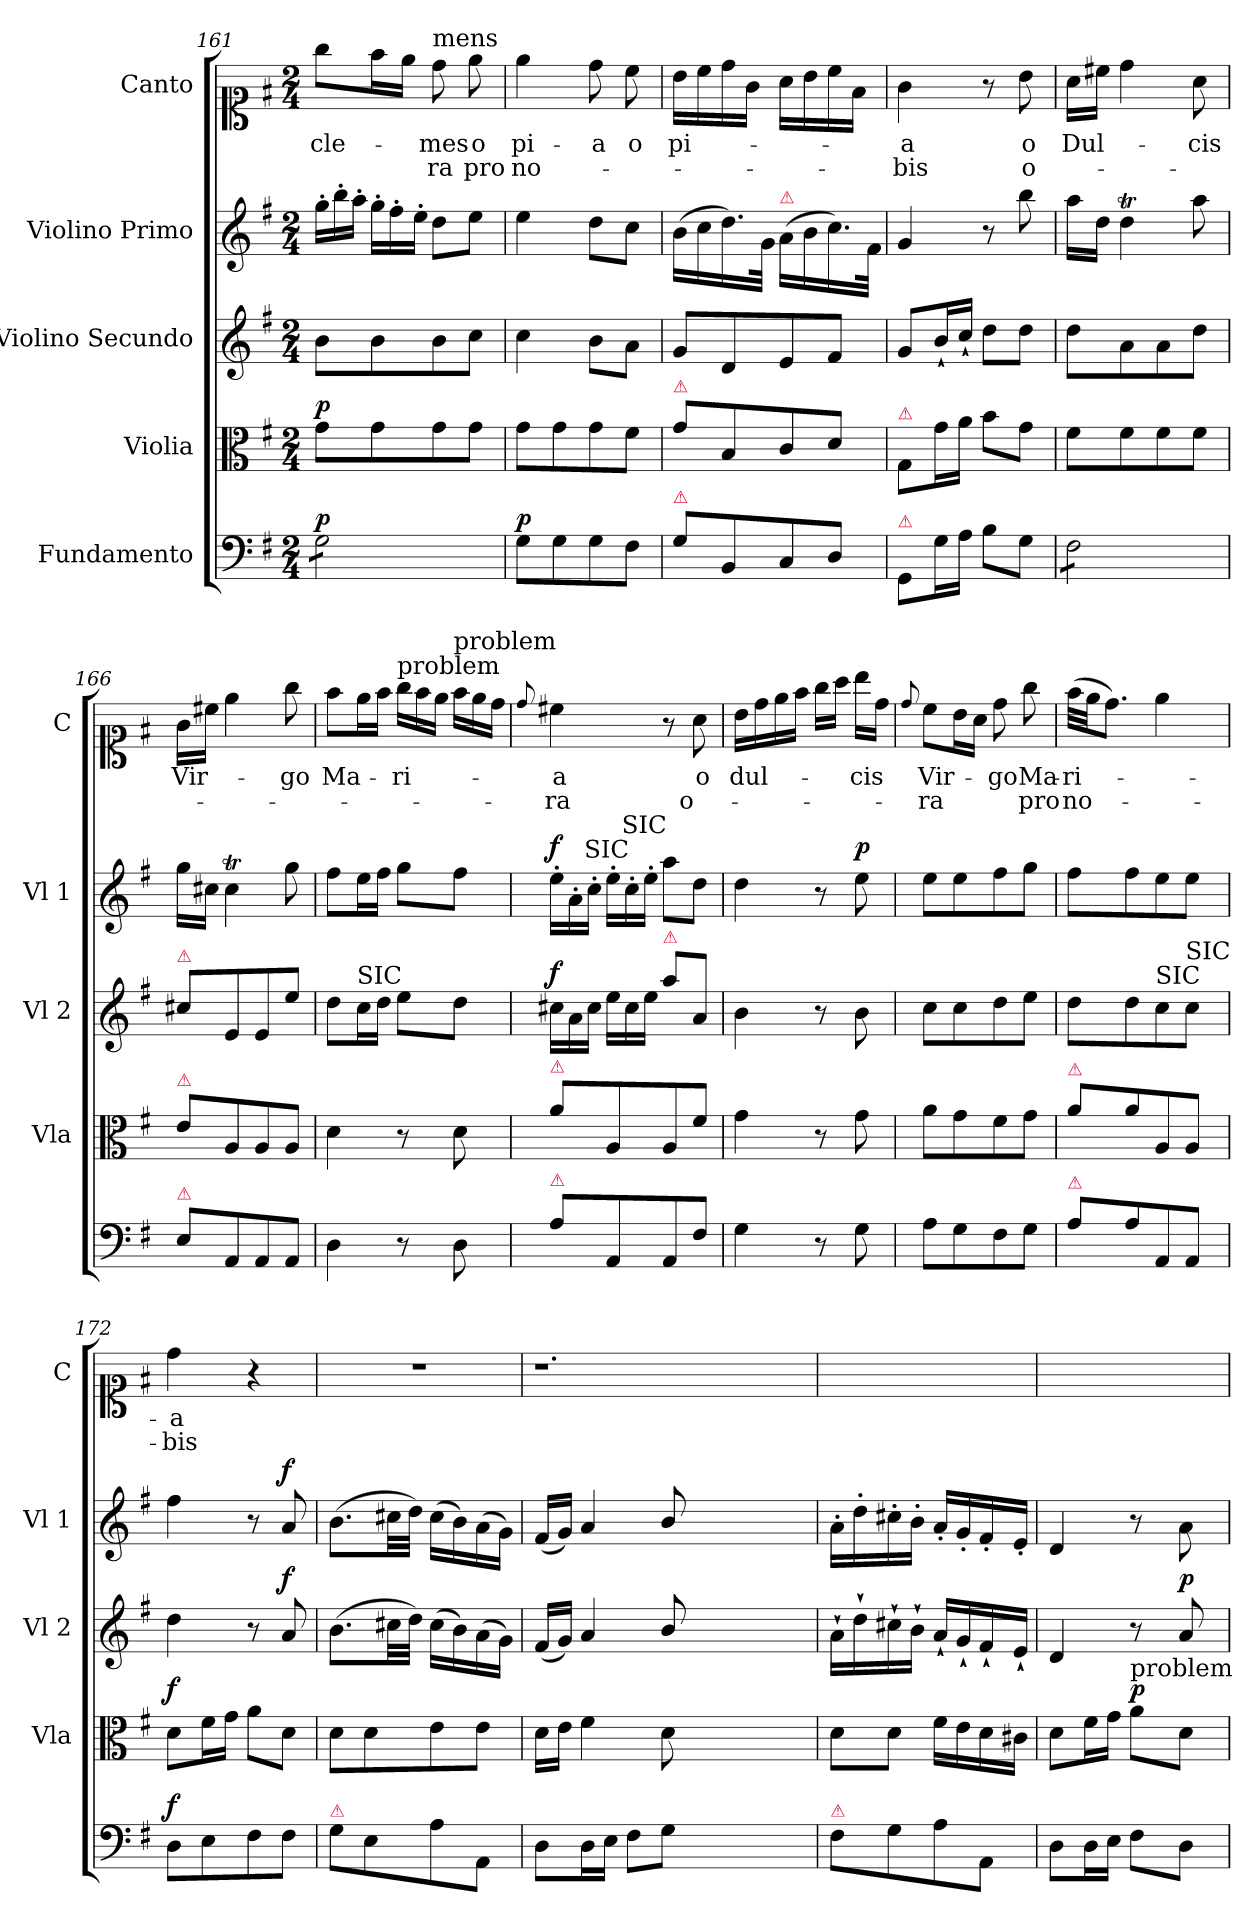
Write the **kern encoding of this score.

**kern	**dynam	**kern	**dynam	**kern	**dynam	**kern	**dynam	**kern	**text	**text
*part5	*part5	*part4	*part4	*part3	*part3	*part2	*part2	*part1	*part1	*part1
*staff5	*staff5	*staff4	*staff4	*staff3	*staff3	*staff2	*staff2	*staff1	*staff1	*staff1
*I"Fundamento	*	*I"Violia	*	*I"Violino Secundo	*	*I"Violino Primo	*	*I"Canto	*	*
*	*	*I'Vla	*	*I'Vl 2	*	*I'Vl 1	*	*I'C	*	*
*clefF4	*	*clefC3	*	*clefG2	*	*clefG2	*	*clefC1	*	*
*k[f#]	*	*k[f#]	*	*k[f#]	*	*k[f#]	*	*k[f#]	*	*
*M2/4	*	*M2/4	*	*M2/4	*	*M2/4	*	*M2/4	*	*
*	*	*	*	*	*	*Xtuplet	*	*	*	*
=161	=161	=161	=161	=161	=161	=161	=161	=161	=161	=161
!	!LO:DY:a	!	!LO:DY:a	!	!	!	!	!	!	!
*tremolo	*	*	*	*	*	*	*	*	*	*
8G\L	p	8g\L	p	8b\L	.	24gg'\LL	.	8gg\L	cle-	.
.	.	.	.	.	.	24bb'\	.	.	.	.
.	.	.	.	.	.	24aa'\JJ	.	.	.	.
8G\	.	8g\	.	8b\	.	24gg'\LL	.	16ff#\L	.	.
.	.	.	.	.	.	24ff#'\	.	.	.	.
.	.	.	.	.	.	.	.	16ee\JJ	.	.
.	.	.	.	.	.	24ee'\JJ	.	.	.	.
!	!	!	!	!	!	!	!	!LO:TX:a:t=mens	!	!
8G\	.	8g\	.	8b\	.	8dd\L	.	8dd\	-mes	-ra
8G\J	.	8g\J	.	8cc\J	.	8ee\J	.	8ee\	o	pro
*Xtremolo	*	*	*	*	*	*	*	*	*	*
=162	=162	=162	=162	=162	=162	=162	=162	=162	=162	=162
!	!LO:DY:a	!	!	!	!	!	!	!	!	!
8G\L	p	8g\L	.	4cc\	.	4ee\	.	4ee\	pi-	no-
8G\	.	8g\	.	.	.	.	.	.	.	.
8G\	.	8g\	.	8b\L	.	8dd\L	.	8dd\	-a	.
8F#\J	.	8f#\J	.	8a\J	.	8cc\J	.	8cc\	o	.
=163	=163	=163	=163	=163	=163	=163	=163	=163	=163	=163
!	!	!LO:TX:a:color=crimson:t=⚠	!	!	!	!	!	!	!	!
!LO:TX:a:color=crimson:t=⚠	!	!	!	!	!	!	!	!	!	!
8G\L	.	8g\L	.	8g/L	.	(16b\LL	.	16b\LL	pi-	.
.	.	.	.	.	.	16cc\	.	16cc\	.	.
8BB/	.	8B/	.	8d/	.	16.dd\)	.	16dd\	.	.
.	.	.	.	.	.	.	.	16g\JJ	.	.
.	.	.	.	.	.	32g\JJk	.	.	.	.
!	!	!	!	!	!	!LO:TX:a:color=crimson:t=⚠	!	!	!	!
8C/	.	8c/	.	8e/	.	(16a\LL	.	16a\LL	.	.
.	.	.	.	.	.	16b\	.	16b\	.	.
8D/J	.	8d/J	.	8f#/J	.	16.cc\)	.	16cc\	.	.
.	.	.	.	.	.	.	.	16f#\JJ	.	.
.	.	.	.	.	.	32f#/JJk	.	.	.	.
=164	=164	=164	=164	=164	=164	=164	=164	=164	=164	=164
!	!	!LO:TX:a:color=crimson:t=⚠	!	!	!	!	!	!	!	!
!LO:TX:a:color=crimson:t=⚠	!	!	!	!	!	!	!	!	!	!
8GG/L	.	8G/L	.	8g/L	.	4g/	.	4g\	-a	-bis
16G\L	.	16g\L	.	16b`/L	.	.	.	.	.	.
16A\JJ	.	16a\JJ	.	16cc`/JJ	.	.	.	.	.	.
8B\L	.	8b\L	.	8dd\L	.	8r	.	8r	.	.
8G\J	.	8g\J	.	8dd\J	.	8bb\	.	8b\	o	o-
=165	=165	=165	=165	=165	=165	=165	=165	=165	=165	=165
*tremolo	*	*	*	*	*	*	*	*	*	*
8F#\L	.	8f#\L	.	8dd\L	.	16aa\LL	.	16a\LL	Dul-	.
.	.	.	.	.	.	16dd\JJ	.	16cc#X\JJ	.	.
8F#\	.	8f#\	.	8a\	.	4ddT\	.	4dd\	.	.
8F#\	.	8f#\	.	8a\	.	.	.	.	.	.
8F#\J	.	8f#\J	.	8dd\J	.	8aa\	.	8a\	-cis	.
*Xtremolo	*	*	*	*	*	*	*	*	*	*
=166	=166	=166	=166	=166	=166	=166	=166	=166	=166	=166
!	!	!	!	!LO:TX:a:color=crimson:t=⚠	!	!	!	!	!	!
!	!	!LO:TX:a:color=crimson:t=⚠	!	!	!	!	!	!	!	!
!LO:TX:a:color=crimson:t=⚠	!	!	!	!	!	!	!	!	!	!
8E\L	.	8e\L	.	8cc#X\L	.	16gg\LL	.	16g\LL	Vir-	.
.	.	.	.	.	.	16cc#X\JJ	.	16cc#X\JJ	.	.
8AA/	.	8A/	.	8e/	.	4cc#t\	.	4ee\	.	.
8AA/	.	8A/	.	8e/	.	.	.	.	.	.
8AA/J	.	8A/J	.	8ee\J	.	8gg\	.	8gg\	-go	.
=167	=167	=167	=167	=167	=167	=167	=167	=167	=167	=167
4D\	.	4d\	.	8dd\L	.	8ff#\L	.	8ff#\L	Ma-	.
!	!	!	!	!LO:TX:a:t=SIC	!	!	!	!	!	!
.	.	.	.	16cc\L	.	16ee\L	.	16ee\L	.	.
.	.	.	.	16dd\JJ	.	16ff#\JJ	.	16ff#\JJ	.	.
*	*	*	*	*	*	*	*	*Xtuplet	*	*
!	!	!	!	!	!	!	!	!LO:TX:a:t=problem	!	!
8r	.	8r	.	8ee\L	.	8gg\L	.	24gg\LL	-ri-	.
.	.	.	.	.	.	.	.	24ff#\	.	.
.	.	.	.	.	.	.	.	24ee\JJ	.	.
!	!	!	!	!	!	!	!	!LO:TX:a:t=problem	!	!
8D\	.	8d\	.	8dd\J	.	8ff#\J	.	24ff#\LL	.	.
.	.	.	.	.	.	.	.	24ee\	.	.
.	.	.	.	.	.	.	.	24dd\JJ	.	.
=168	=168	=168	=168	=168	=168	=168	=168	=168	=168	=168
.	.	.	.	.	.	.	.	8qqdd/	.	.
*	*	*	*	*Xtuplet	*	*	*	*	*	*
!	!	!LO:TX:a:color=crimson:t=⚠	!	!	!	!	!	!	!	!
!LO:TX:a:color=crimson:t=⚠	!	!	!	!	!	!	!	!	!	!
!	!	!	!	!	!LO:DY:a	!	!LO:DY:a	!	!	!
8A\L	.	8a\L	.	24cc#X\LL	f	24ee'\LL	f	4cc#X\	-a	-ra
.	.	.	.	24a\	.	24a'\	.	.	.	.
!	!	!	!	!	!	!LO:TX:a:t=SIC	!	!	!	!
.	.	.	.	24cc#\JJ	.	24cc'\JJ	.	.	.	.
8AA/	.	8A/	.	24ee\LL	.	24ee'\LL	.	.	.	.
!	!	!	!	!	!	!LO:TX:a:t=SIC	!	!	!	!
.	.	.	.	24cc#\	.	24cc'\	.	.	.	.
.	.	.	.	24ee\JJ	.	24ee'\JJ	.	.	.	.
!	!	!	!	!LO:TX:a:color=crimson:t=⚠	!	!	!	!	!	!
8AA/	.	8A/	.	8aa\L	.	8aa\L	.	8r	.	.
8F#\J	.	8f#\J	.	8a/J	.	8dd\J	.	8a\	o	o-
=169	=169	=169	=169	=169	=169	=169	=169	=169	=169	=169
4G\	.	4g\	.	4b\	.	4dd\	.	16b\LL	dul-	.
.	.	.	.	.	.	.	.	16dd\	.	.
.	.	.	.	.	.	.	.	16ee\	.	.
.	.	.	.	.	.	.	.	16ff#\JJ	.	.
8r	.	8r	.	8r	.	8r	.	16gg\LL	.	.
.	.	.	.	.	.	.	.	16aa\JJ	.	.
!	!	!	!	!	!	!	!LO:DY:a	!	!	!
8G\	.	8g\	.	8b\	.	8ee\	p	16bb\LL	-cis	.
.	.	.	.	.	.	.	.	16dd\JJ	.	.
=170	=170	=170	=170	=170	=170	=170	=170	=170	=170	=170
.	.	.	.	.	.	.	.	8qqdd/	.	.
8A\L	.	8a\L	.	8cc\L	.	8ee\L	.	8cc\L	Vir-	-ra
8G\	.	8g\	.	8cc\	.	8ee\	.	16b\L	.	.
.	.	.	.	.	.	.	.	16a\JJ	.	.
8F#\	.	8f#\	.	8dd\	.	8ff#\	.	8dd\	-go	.
8G\J	.	8g\J	.	8ee\J	.	8gg\J	.	8gg\	Ma-	pro
=171	=171	=171	=171	=171	=171	=171	=171	=171	=171	=171
!	!	!LO:TX:a:color=crimson:t=⚠	!	!	!	!	!	!	!	!
!LO:TX:a:color=crimson:t=⚠	!	!	!	!	!	!	!	!	!	!
8A\L	.	8a\L	.	8dd\L	.	8ff#\L	.	(32ff#\LLL	-ri-	no-
.	.	.	.	.	.	.	.	32ee\JJ	.	.
.	.	.	.	.	.	.	.	8.dd\J)	.	.
8A\	.	8a\	.	8dd\	.	8ff#\	.	.	.	.
!	!	!	!	!LO:TX:a:t=SIC	!	!	!	!	!	!
8AA/	.	8A/	.	8cc\	.	8ee\	.	4ee\	.	.
!	!	!	!	!LO:TX:a:t=SIC	!	!	!	!	!	!
8AA/J	.	8A/J	.	8cc\J	.	8ee\J	.	.	.	.
=172	=172	=172	=172	=172	=172	=172	=172	=172	=172	=172
!	!LO:DY:a	!	!LO:DY:a	!	!	!	!	!	!	!
8D\L	f	8d\L	f	4dd\	.	4ff#\	.	4dd\	-a	-bis
8E\	.	16f#\L	.	.	.	.	.	.	.	.
.	.	16g\JJ	.	.	.	.	.	.	.	.
8F#\	.	8a\L	.	8r	.	8r	.	4r	.	.
!	!	!	!	!	!LO:DY:a	!	!LO:DY:a	!	!	!
8F#\J	.	8d\J	.	8a/	f	8a/	f	.	.	.
=173	=173	=173	=173	=173	=173	=173	=173	=173	=173	=173
!LO:TX:a:color=crimson:t=⚠	!	!	!	!	!	!	!	!	!	!
8G\L	.	8d\L	.	(8.b\L	.	(8.b\L	.	2r	.	.
8E\	.	8d\	.	.	.	.	.	.	.	.
.	.	.	.	32cc#X\LL	.	32cc#X\LL	.	.	.	.
.	.	.	.	32dd\JJJ)	.	32dd\JJJ)	.	.	.	.
8A\	.	8e\	.	(16cc#\LL	.	(16cc#\LL	.	.	.	.
.	.	.	.	16b\)	.	16b\)	.	.	.	.
8AA/J	.	8e\J	.	(16a\	.	(16a\	.	.	.	.
.	.	.	.	16g\JJ)	.	16g\JJ)	.	.	.	.
=174	=174	=174	=174	=174	=174	=174	=174	=174	=174	=174
8D\L	.	16d\LL	.	(16f#/LL	.	(16f#/LL	.	1.r	.	.
.	.	16e\JJ	.	16g/JJ)	.	16g/JJ)	.	.	.	.
16D\L	.	4f#\	.	4a/	.	4a/	.	.	.	.
16E\JJ	.	.	.	.	.	.	.	.	.	.
8F#\L	.	.	.	.	.	.	.	.	.	.
8G\J	.	8d\	.	8b/	.	8b/	.	.	.	.
1ryy	.	1ryy	.	1ryy	.	1ryy	.	.	.	.
=175	=175	=175	=175	=175	=175	=175	=175	=175	=175	=175
!LO:TX:a:color=crimson:t=⚠	!	!	!	!	!	!	!	!	!	!
8F#\L	.	8d\L	.	16a`\LL	.	16a'\LL	.	2ryy	.	.
.	.	.	.	16dd`\	.	16dd'\	.	.	.	.
8G\	.	8d\J	.	16cc#X`\	.	16cc#X'\	.	.	.	.
.	.	.	.	16b`\JJ	.	16b'\JJ	.	.	.	.
8A\	.	16f#\LL	.	16a`/LL	.	16a'/LL	.	.	.	.
.	.	16e\	.	16g`/	.	16g'/	.	.	.	.
8AA/J	.	16d\	.	16f#`/	.	16f#'/	.	.	.	.
.	.	16c#X\JJ	.	16e`/JJ	.	16e'/JJ	.	.	.	.
=176	=176	=176	=176	=176	=176	=176	=176	=176	=176	=176
8D\L	.	8d\L	.	4d/	.	4d/	.	2ryy	.	.
16D\L	.	16f#\L	.	.	.	.	.	.	.	.
16E\JJ	.	16g\JJ	.	.	.	.	.	.	.	.
!	!	!LO:TX:a:t=problem	!	!	!	!	!	!	!	!
!	!LO:DY:a	!	!LO:DY:a	!	!	!	!	!	!	!
8F#\L	P	8a\L	p	8r	.	8r	.	.	.	.
!	!	!	!	!	!LO:DY:a	!	!	!	!	!
8D\J	.	8d\J	.	8a/	p	8a\	.	.	.	.
=	=	=	=	=	=	=	=	=	=	=
*-	*-	*-	*-	*-	*-	*-	*-	*-	*-	*-
